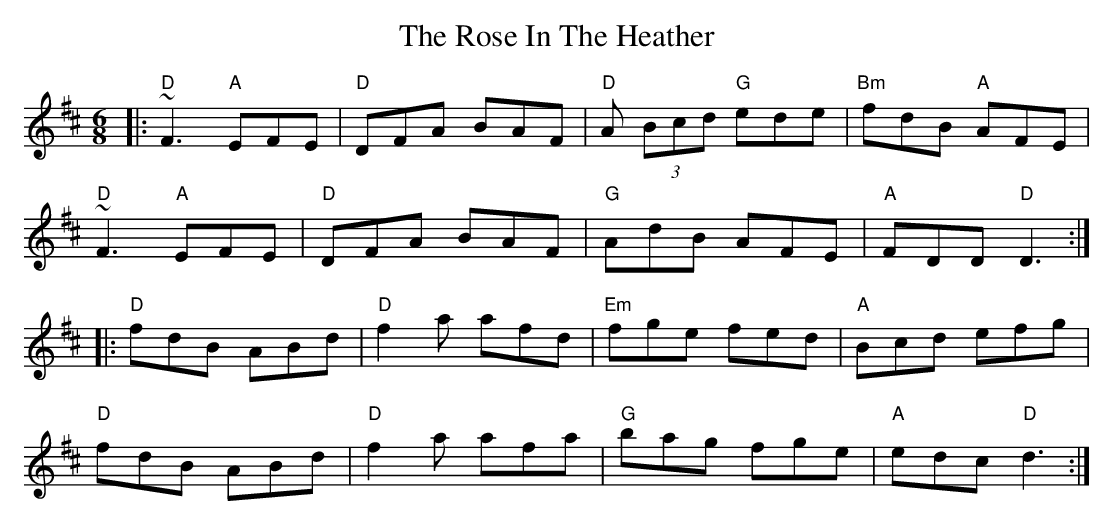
X:1
T: The Rose In The Heather
M: 6/8
L: 1/8
K: Dmaj
|:"D"~F3 "A"EFE|"D"DFA BAF|"D"A (3Bcd "G"ede|"Bm"fdB "A"AFE|
"D"~F3"A"EFE|"D"DFA BAF|"G"AdB AFE|"A"FDD "D"D3:|
|:"D"fdB ABd|"D"f2a afd|"Em"fge fed|"A"Bcd efg|
"D"fdB ABd|"D"f2a afa|"G"bag fge|"A"edc "D"d3:|
